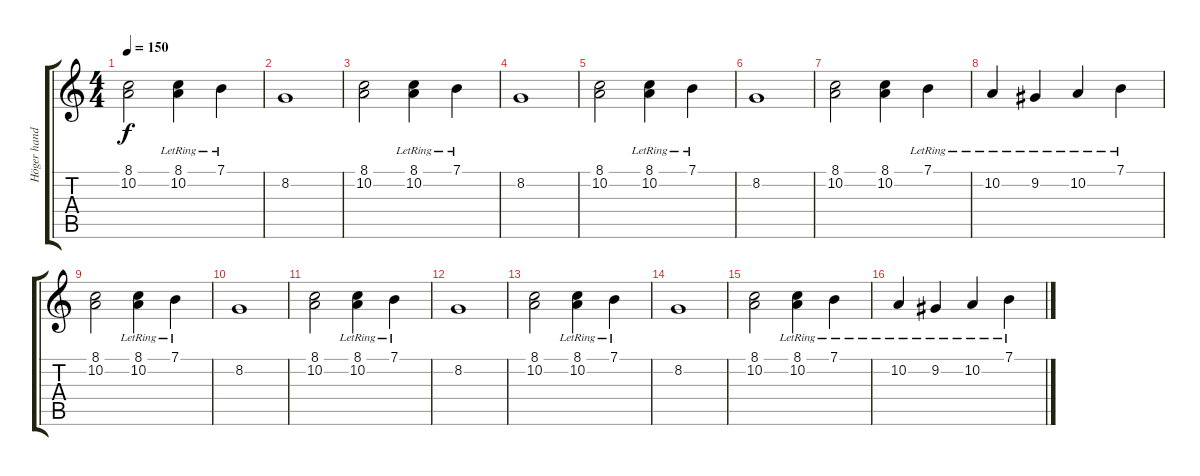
\track ("Höger hand" "Höger hand") {instrument acousticgrandpiano}
\staff {score tabs}
\tuning (E4 B3 G3 D3 A2 E2) {hide}
\ts (4 4)
\tempo 150
\clef g2
\ks c
(8.1 10.2).2{dy f instrument acousticgrandpiano} (8.1 10.2{lr}).4 7.1{lr}.4 |
8.2.1 |
(8.1 10.2).2 (8.1 10.2{lr}).4 7.1{lr}.4 |
8.2.1 |
(8.1 10.2).2 (8.1 10.2{lr}).4 7.1{lr}.4 |
8.2.1 |
(8.1 10.2).2 (8.1 10.2).4 7.1{lr}.4 |
10.2{lr}.4 9.2{lr}.4 10.2{lr}.4 7.1{lr}.4 |
(8.1 10.2).2 (8.1 10.2{lr}).4 7.1{lr}.4 |
8.2.1 |
(8.1 10.2).2 (8.1 10.2{lr}).4 7.1{lr}.4 |
8.2.1 |
(8.1 10.2).2 (8.1 10.2{lr}).4 7.1{lr}.4 |
8.2.1 |
(8.1 10.2).2 (8.1 10.2{lr}).4 7.1{lr}.4 |
10.2{lr}.4 9.2{lr}.4 10.2{lr}.4 7.1{lr}.4
